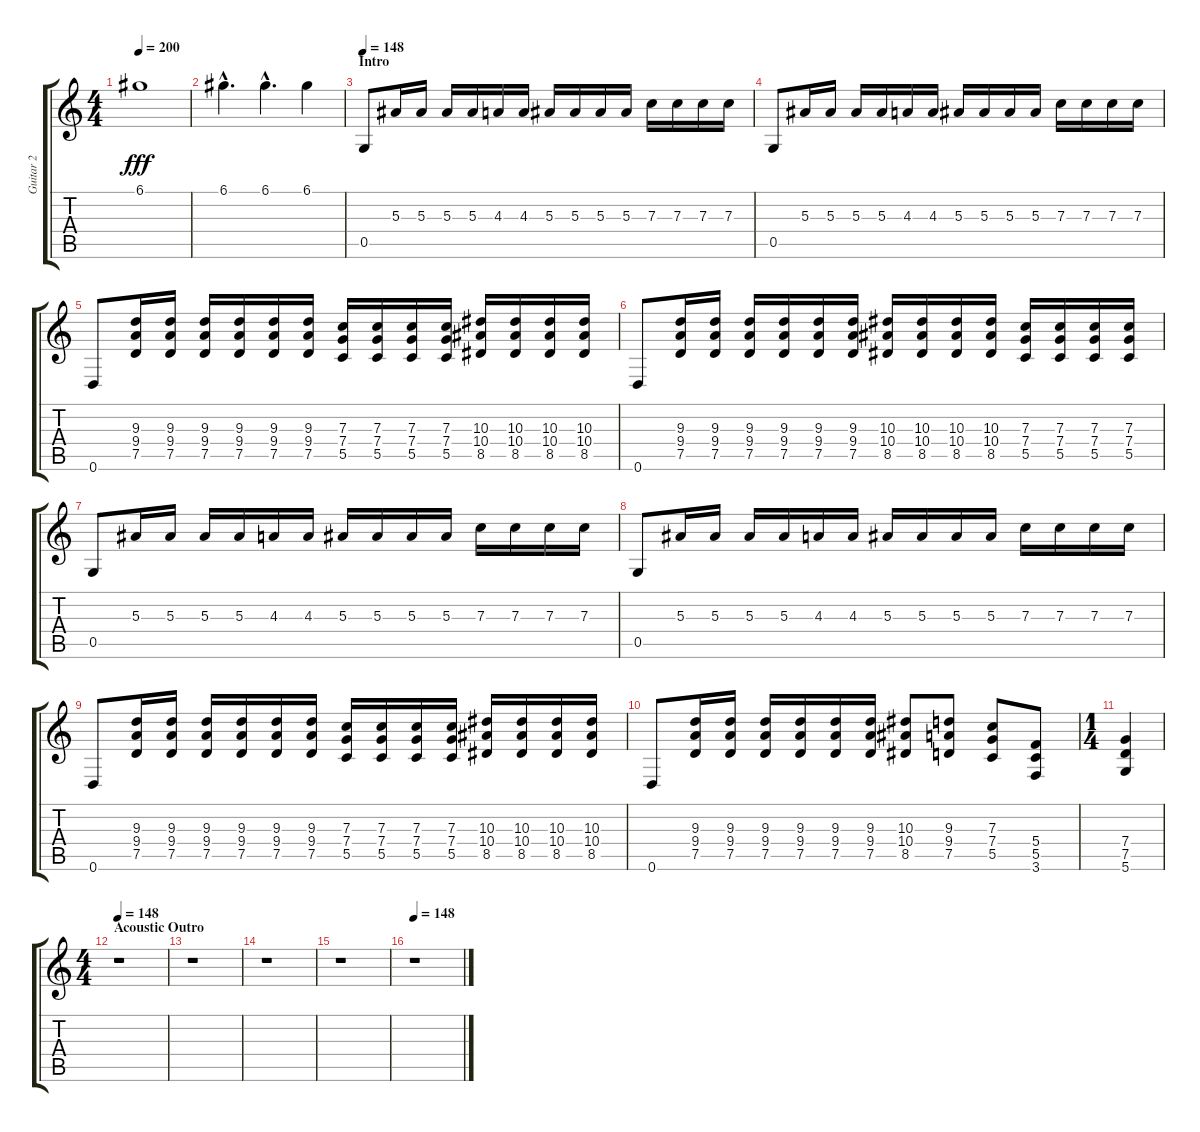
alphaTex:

\track ("Guitar 2" "Guitar 2") {instrument distortionguitar}
\staff {score tabs}
\tuning (D4 A3 F3 C3 G2 D2) {hide}
\ts (4 4)
\tempo 200
\clef g2
\ks c
6.1{t}.1{dy fff} |
6.1{hac}.4{d} 6.1{hac}.4{d} 6.1.4 |
\section ("" "Intro")
\tempo 148
0.5.8 5.3.16 5.3.16 5.3.16 5.3.16 4.3.16 4.3.16 5.3.16 5.3.16 5.3.16 5.3.16 7.3.16 7.3.16 7.3.16 7.3.16 |
0.5.8 5.3.16 5.3.16 5.3.16 5.3.16 4.3.16 4.3.16 5.3.16 5.3.16 5.3.16 5.3.16 7.3.16 7.3.16 7.3.16 7.3.16 |
0.6.8 (9.3 9.4 7.5).16 (9.3 9.4 7.5).16 (9.3 9.4 7.5).16 (9.3 9.4 7.5).16 (9.3 9.4 7.5).16 (9.3 9.4 7.5).16 (7.3 7.4 5.5).16 (7.3 7.4 5.5).16 (7.3 7.4 5.5).16 (7.3 7.4 5.5).16 (10.3 10.4 8.5).16 (10.3 10.4 8.5).16 (10.3 10.4 8.5).16 (10.3 10.4 8.5).16 |
0.6.8 (9.3 9.4 7.5).16 (9.3 9.4 7.5).16 (9.3 9.4 7.5).16 (9.3 9.4 7.5).16 (9.3 9.4 7.5).16 (9.3 9.4 7.5).16 (10.3 10.4 8.5).16 (10.3 10.4 8.5).16 (10.3 10.4 8.5).16 (10.3 10.4 8.5).16 (7.3 7.4 5.5).16 (7.3 7.4 5.5).16 (7.3 7.4 5.5).16 (7.3 7.4 5.5).16 |
0.5.8 5.3.16 5.3.16 5.3.16 5.3.16 4.3.16 4.3.16 5.3.16 5.3.16 5.3.16 5.3.16 7.3.16 7.3.16 7.3.16 7.3.16 |
0.5.8 5.3.16 5.3.16 5.3.16 5.3.16 4.3.16 4.3.16 5.3.16 5.3.16 5.3.16 5.3.16 7.3.16 7.3.16 7.3.16 7.3.16 |
0.6.8 (9.3 9.4 7.5).16 (9.3 9.4 7.5).16 (9.3 9.4 7.5).16 (9.3 9.4 7.5).16 (9.3 9.4 7.5).16 (9.3 9.4 7.5).16 (7.3 7.4 5.5).16 (7.3 7.4 5.5).16 (7.3 7.4 5.5).16 (7.3 7.4 5.5).16 (10.3 10.4 8.5).16 (10.3 10.4 8.5).16 (10.3 10.4 8.5).16 (10.3 10.4 8.5).16 |
0.6.8 (9.3 9.4 7.5).16 (9.3 9.4 7.5).16 (9.3 9.4 7.5).16 (9.3 9.4 7.5).16 (9.3 9.4 7.5).16 (9.3 9.4 7.5).16 (10.3 10.4 8.5).8 (9.3 9.4 7.5).8 (7.3 7.4 5.5).8 (5.4 5.5 3.6).8 |
\ts (1 4)
(7.4 7.5 5.6).4 |
\ts (4 4)
\section ("" "Acoustic Outro")
\tempo 148
r.1 |
r.1 |
r.1 |
r.1 |
\tempo 148
r.1
